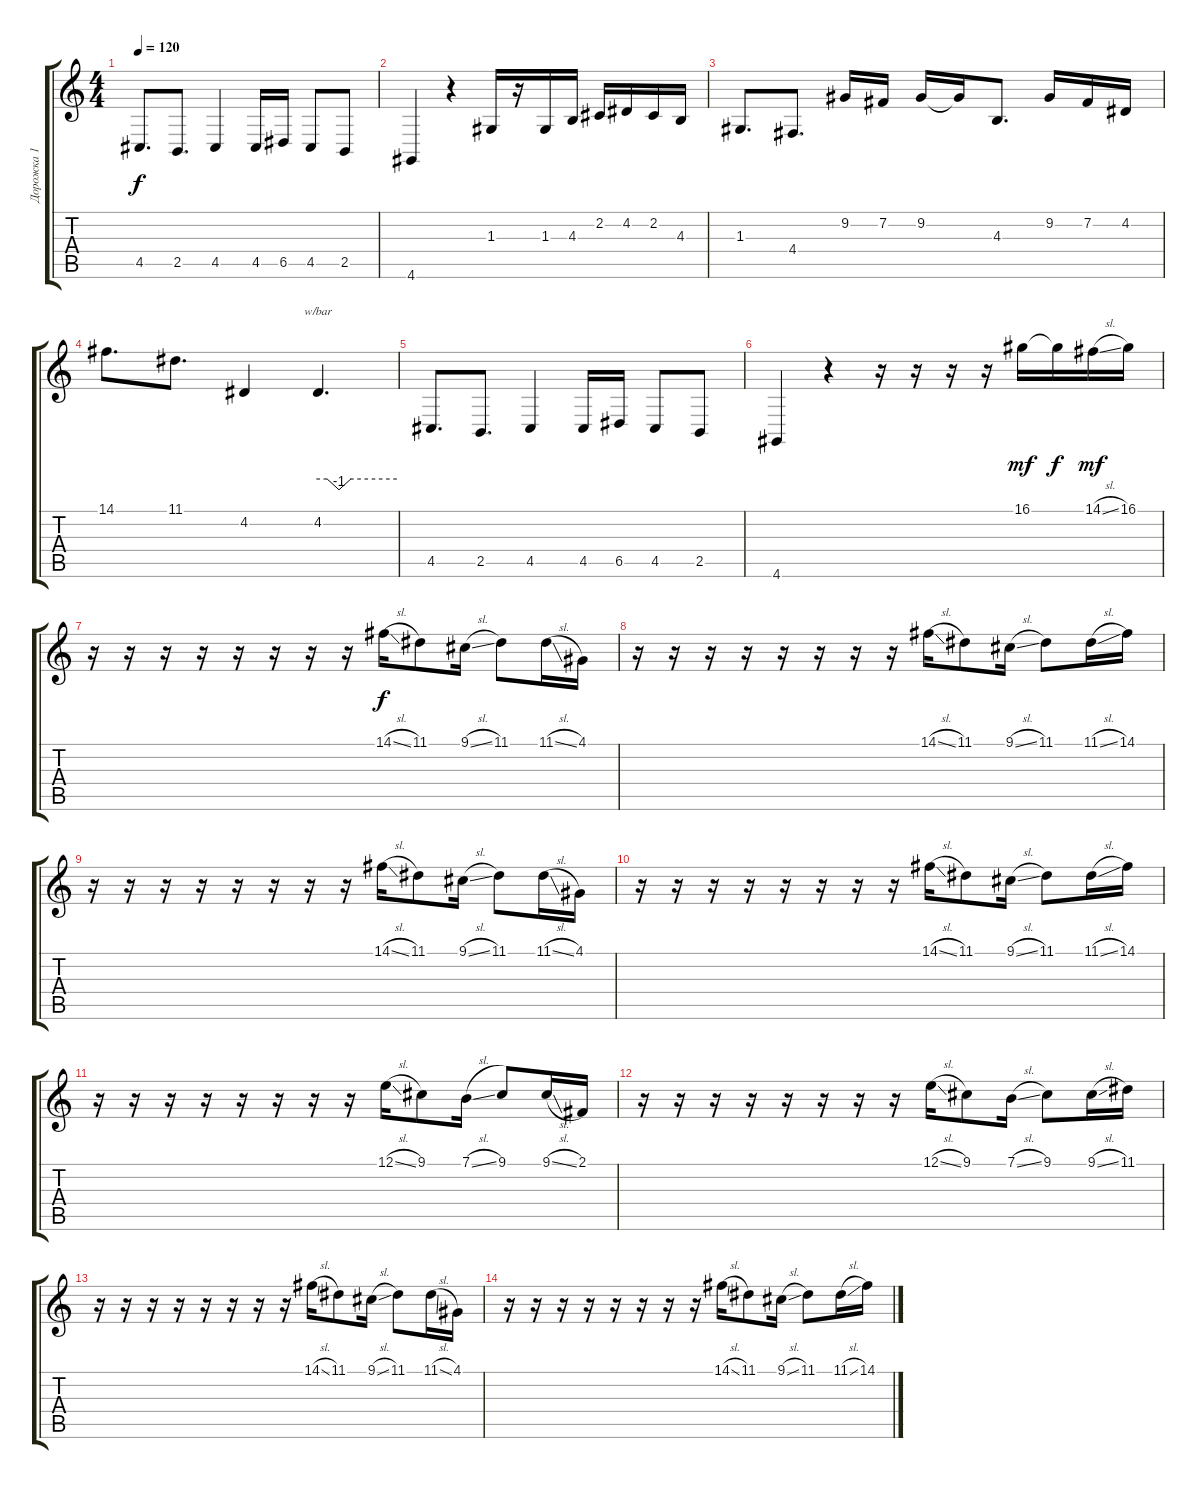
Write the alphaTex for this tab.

\track ("Дорожка 1" "Дорожка 1") {instrument lead2sawtooth}
\staff {score tabs}
\tuning (E4 B3 G3 D3 A2 E2) {hide}
\ts (4 4)
\tempo 120
\clef g2
\ks c
4.5.8{d dy f} 2.5.8{d} 4.5.4 4.5.16 6.5.16 4.5.8 2.5.8 |
4.6.4 r.4 1.3.16 r.16 1.3.16 4.3.16 2.2.16 4.2.16 2.2.16 4.3.16 |
1.3.8{d} 4.4.8{d} 9.2.16 7.2.16 9.2.16 9.2{t}.16 4.3.8{d} 9.2.16 7.2.16 4.2.16 |
14.1.8{d} 11.1.8{d} 4.2.4 4.2.4{d tbe (custom default 0 0 7 0 16 -4 25 0 60 0)} |
4.5.8{d} 2.5.8{d} 4.5.4 4.5.16 6.5.16 4.5.8 2.5.8 |
4.6.4 r.4 r.16 r.16 r.16 r.16 16.1.16{dy mf} 16.1{t}.16{dy f} 14.1{sl}.16{dy mf} 16.1.16 |
r.16 r.16 r.16 r.16 r.16 r.16 r.16 r.16 14.1{sl}.16{dy f} 11.1.8 9.1{sl}.16 11.1.8 11.1{sl}.16 4.1.16 |
r.16 r.16 r.16 r.16 r.16 r.16 r.16 r.16 14.1{sl}.16 11.1.8 9.1{sl}.16 11.1.8 11.1{sl}.16 14.1.16 |
r.16 r.16 r.16 r.16 r.16 r.16 r.16 r.16 14.1{sl}.16 11.1.8 9.1{sl}.16 11.1.8 11.1{sl}.16 4.1.16 |
r.16 r.16 r.16 r.16 r.16 r.16 r.16 r.16 14.1{sl}.16 11.1.8 9.1{sl}.16 11.1.8 11.1{sl}.16 14.1.16 |
r.16 r.16 r.16 r.16 r.16 r.16 r.16 r.16 12.1{sl}.16 9.1.8 7.1{sl}.16 9.1.8 9.1{sl}.16 2.1.16 |
r.16 r.16 r.16 r.16 r.16 r.16 r.16 r.16 12.1{sl}.16 9.1.8 7.1{sl}.16 9.1.8 9.1{sl}.16 11.1.16 |
r.16 r.16 r.16 r.16 r.16 r.16 r.16 r.16 14.1{sl}.16 11.1.8 9.1{sl}.16 11.1.8 11.1{sl}.16 4.1.16 |
r.16 r.16 r.16 r.16 r.16 r.16 r.16 r.16 14.1{sl}.16 11.1.8 9.1{sl}.16 11.1.8 11.1{sl}.16 14.1.16
